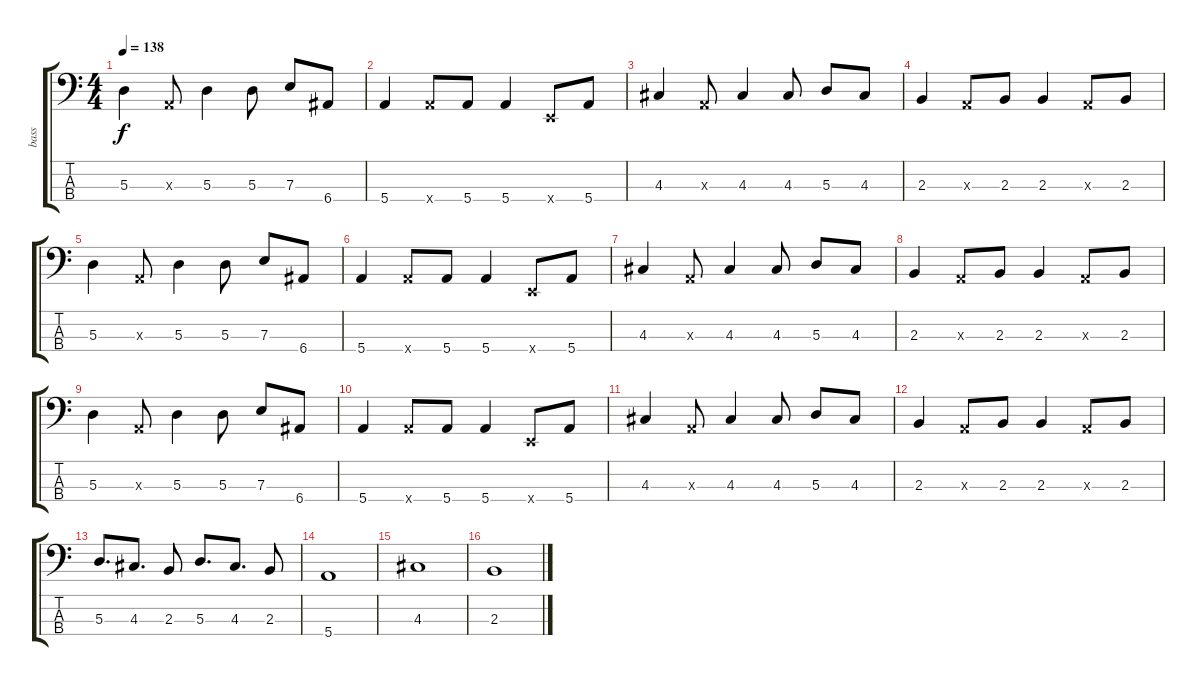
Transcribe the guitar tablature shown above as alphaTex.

\track ("bass" "bass") {instrument electricbassfinger}
\staff {score tabs}
\tuning (G2 D2 A1 E1) {hide}
\ts (4 4)
\tempo 138
\clef f4
\ks c
5.3.4{dy f} 0.3{x}.8 5.3.4 5.3.8 7.3.8 6.4.8 |
5.4.4 5.4{x}.8 5.4.8 5.4.4 0.4{x}.8 5.4.8 |
4.3.4 0.3{x}.8 4.3.4 4.3.8 5.3.8 4.3.8 |
2.3.4 0.3{x}.8 2.3.8 2.3.4 0.3{x}.8 2.3.8 |
5.3.4 0.3{x}.8 5.3.4 5.3.8 7.3.8 6.4.8 |
5.4.4 5.4{x}.8 5.4.8 5.4.4 0.4{x}.8 5.4.8 |
4.3.4 0.3{x}.8 4.3.4 4.3.8 5.3.8 4.3.8 |
2.3.4 0.3{x}.8 2.3.8 2.3.4 0.3{x}.8 2.3.8 |
5.3.4 0.3{x}.8 5.3.4 5.3.8 7.3.8 6.4.8 |
5.4.4 5.4{x}.8 5.4.8 5.4.4 0.4{x}.8 5.4.8 |
4.3.4 0.3{x}.8 4.3.4 4.3.8 5.3.8 4.3.8 |
2.3.4 0.3{x}.8 2.3.8 2.3.4 0.3{x}.8 2.3.8 |
5.3.8{d} 4.3.8{d} 2.3.8 5.3.8{d} 4.3.8{d} 2.3.8 |
5.4.1 |
4.3.1 |
2.3.1
